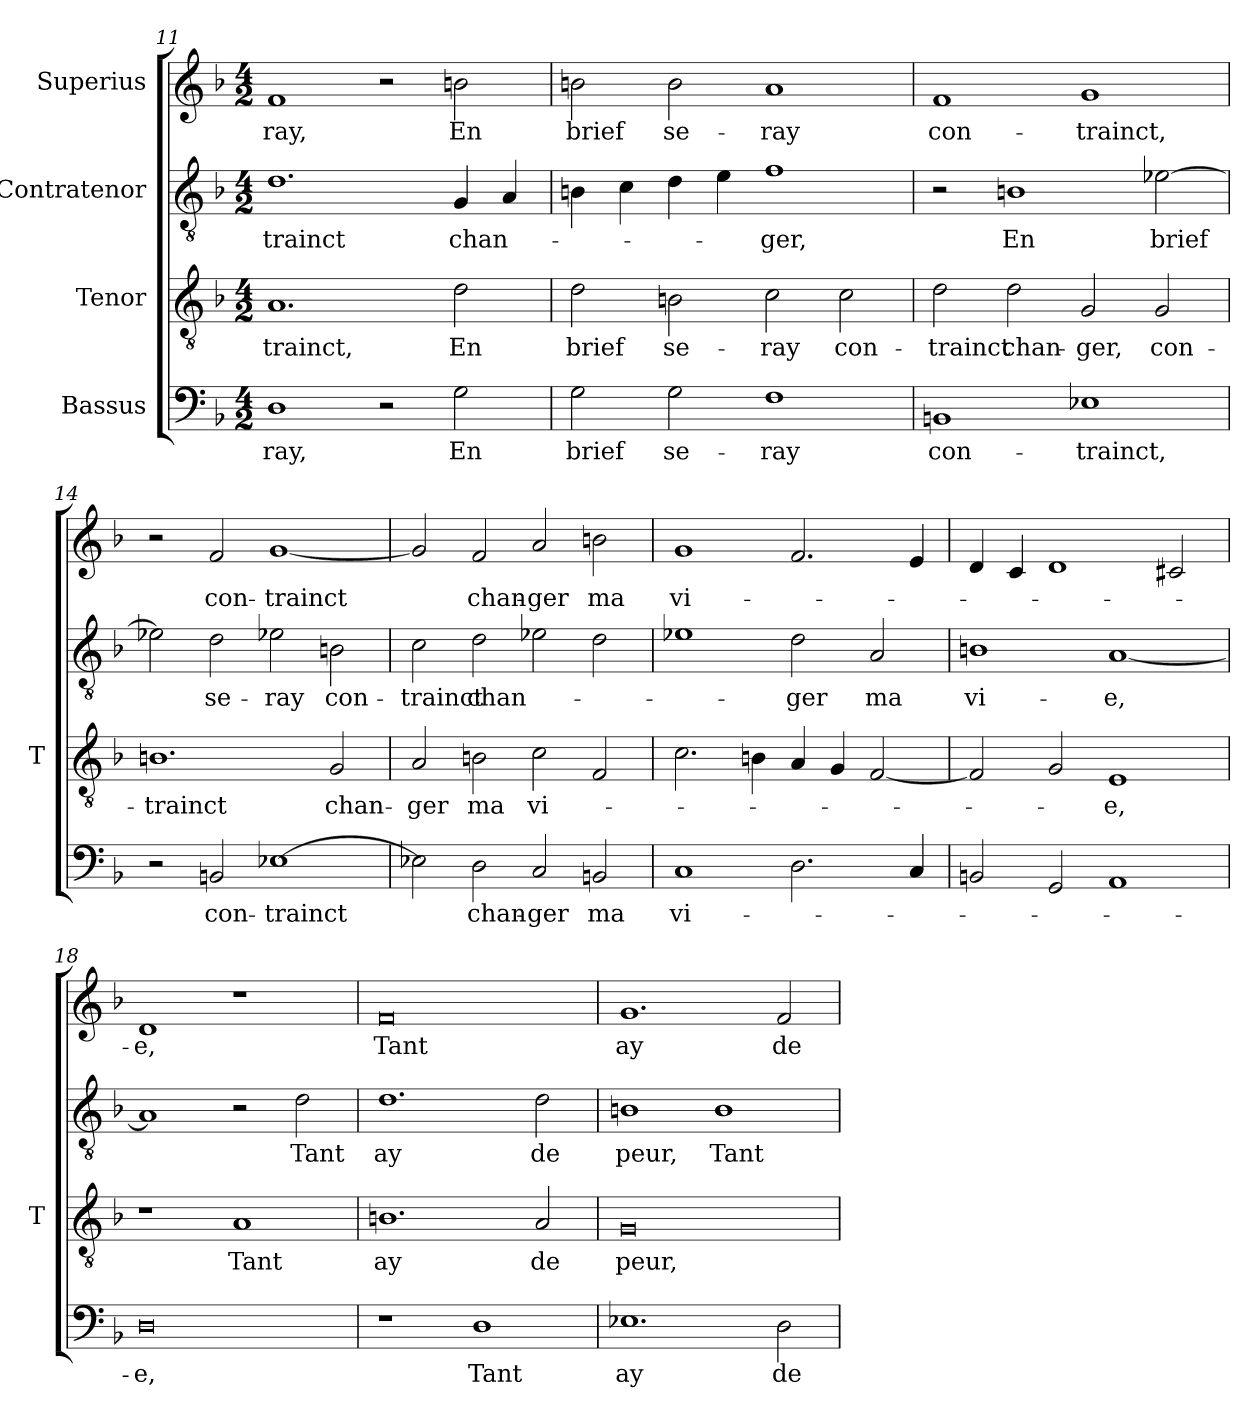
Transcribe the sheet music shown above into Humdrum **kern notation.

**kern	**text	**kern	**text	**kern	**text	**kern	**text
*part4	*part4	*part3	*part3	*part2	*part2	*part1	*part1
*staff4	*staff4	*staff3	*staff3	*staff2	*staff2	*staff1	*staff1
*I"Bassus	*	*I"Tenor	*	*I"Contratenor	*	*I"Superius	*
*	*	*I'T	*	*	*	*	*
*clefF4	*	*clefGv2	*	*clefGv2	*	*clefG2	*
*k[b-]	*	*k[b-]	*	*k[b-]	*	*k[b-]	*
*M4/2	*	*M4/2	*	*M4/2	*	*M4/2	*
=11	=11	=11	=11	=11	=11	=11	=11
1D	-ray,	1.A	-trainct,	1.d	-trainct	1f	-ray,
2r	.	.	.	.	.	2r	.
2G	-En	2d	-En	4G	chan-	2b	-En
.	.	.	.	4A	.	.	.
=12	=12	=12	=12	=12	=12	=12	=12
2G	-brief	2d	-brief	4B	.	2b	-brief
.	.	.	.	4c	.	.	.
2G	se-	2Bn	se-	4d	.	2b	se-
.	.	.	.	4e	.	.	.
1F	-ray	2c	-ray	1f	-ger,	1a	-ray
.	.	2c	con-	.	.	.	.
=13	=13	=13	=13	=13	=13	=13	=13
1BB	con-	2d	-trainct	2r	.	1f	con-
.	.	2d	chan-	1B	-En	.	.
1E-X	-trainct,	2G	-ger,	.	.	1g	-trainct,
.	.	2G	con-	[2e-X	-brief	.	.
=14	=14	=14	=14	=14	=14	=14	=14
2r	.	1.Bn	-trainct	2e-X]	.	2r	.
2BB	con-	.	.	2d	se-	2f	con-
[1E-X	-trainct	.	.	2e-X	-ray	[1g	-trainct
.	.	2G	chan-	2B	con-	.	.
=15	=15	=15	=15	=15	=15	=15	=15
2E-X]	.	2A	-ger	2c	-trainct	2g]	.
2D	chan-	2Bn	-ma	2d	chan-	2f	chan-
2C	-ger	2c	vi-	2e-X	.	2a	-ger
2BB	-ma	2F	.	2d	.	2b	-ma
=16	=16	=16	=16	=16	=16	=16	=16
1C	vi-	2.c	.	1e-X	.	1g	vi-
.	.	4Bn	.	.	.	.	.
2.D	.	4A	.	2d	-ger	2.f	.
.	.	4G	.	.	.	.	.
.	.	[2F	.	2A	-ma	.	.
4C	.	.	.	.	.	4e	.
=17	=17	=17	=17	=17	=17	=17	=17
2BB	.	2F]	.	1B	vi-	4d	.
.	.	.	.	.	.	4c	.
2GG	.	2G	.	.	.	1d	.
1AA	.	1E	-e,	[1A	-e,	.	.
.	.	.	.	.	.	2c#X	.
=18	=18	=18	=18	=18	=18	=18	=18
0D	-e,	1r	.	1A]	.	1d	-e,
.	.	1A	-Tant	2r	.	1r	.
.	.	.	.	2d	-Tant	.	.
=19	=19	=19	=19	=19	=19	=19	=19
1r	.	1.Bn	-ay	1.d	-ay	0f	-Tant
1D	-Tant	.	.	.	.	.	.
.	.	2A	-de	2d	-de	.	.
=20	=20	=20	=20	=20	=20	=20	=20
1.E-X	-ay	0G	-peur,	1B	-peur,	1.g	-ay
.	.	.	.	1B	-Tant	.	.
2D	-de	.	.	.	.	2f	-de
=	=	=	=	=	=	=	=
*-	*-	*-	*-	*-	*-	*-	*-
